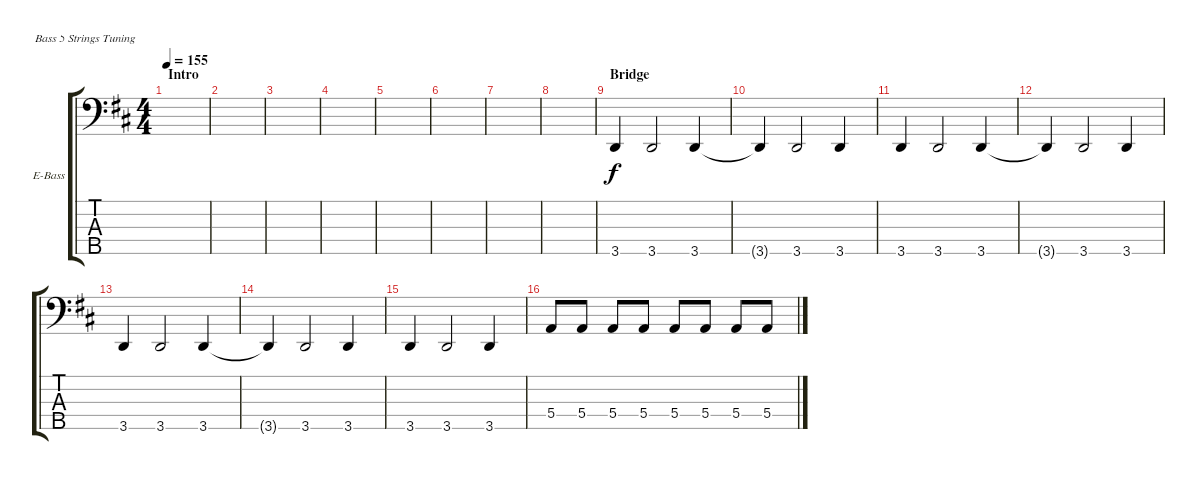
\defaultSystemsLayout 4
\bracketExtendMode groupsimilarinstruments
\firstSystemTrackNameOrientation horizontal
\otherSystemsTrackNameOrientation horizontal
\track ("Electric Bass (Andera Kjølholm)" "E-Bass") {instrument electricbassfinger}
\staff {score tabs}
\tuning (G2 D2 A1 E1 B0)
\ts (4 4)
\section ("" "Intro")
\tempo 155
\clef f4
\scale
0.523077
\ks d
|
\scale
0.238462 |
\scale
0.238462 |
\scale
0.333333 |
\scale
0.333333 |
\scale
0.333333 |
\scale
0.333333 |
\scale
0.333333 |
\section ("" "Bridge")
\scale
0.333333 3.5.4 3.5.2 3.5.4 |
\scale
0.333333 3.5{t}.4 3.5.2 3.5.4 |
\scale
0.333333 3.5.4 3.5.2 3.5.4 |
\scale
0.333333 3.5{t}.4 3.5.2 3.5.4 |
\scale
0.333333 3.5.4 3.5.2 3.5.4 |
\scale
0.333333 3.5{t}.4 3.5.2 3.5.4 |
\scale
0.333333 3.5.4 3.5.2 3.5.4 |
\scale
0.333333 5.4.8 5.4.8 5.4.8 5.4.8 5.4.8 5.4.8 5.4.8 5.4.8
